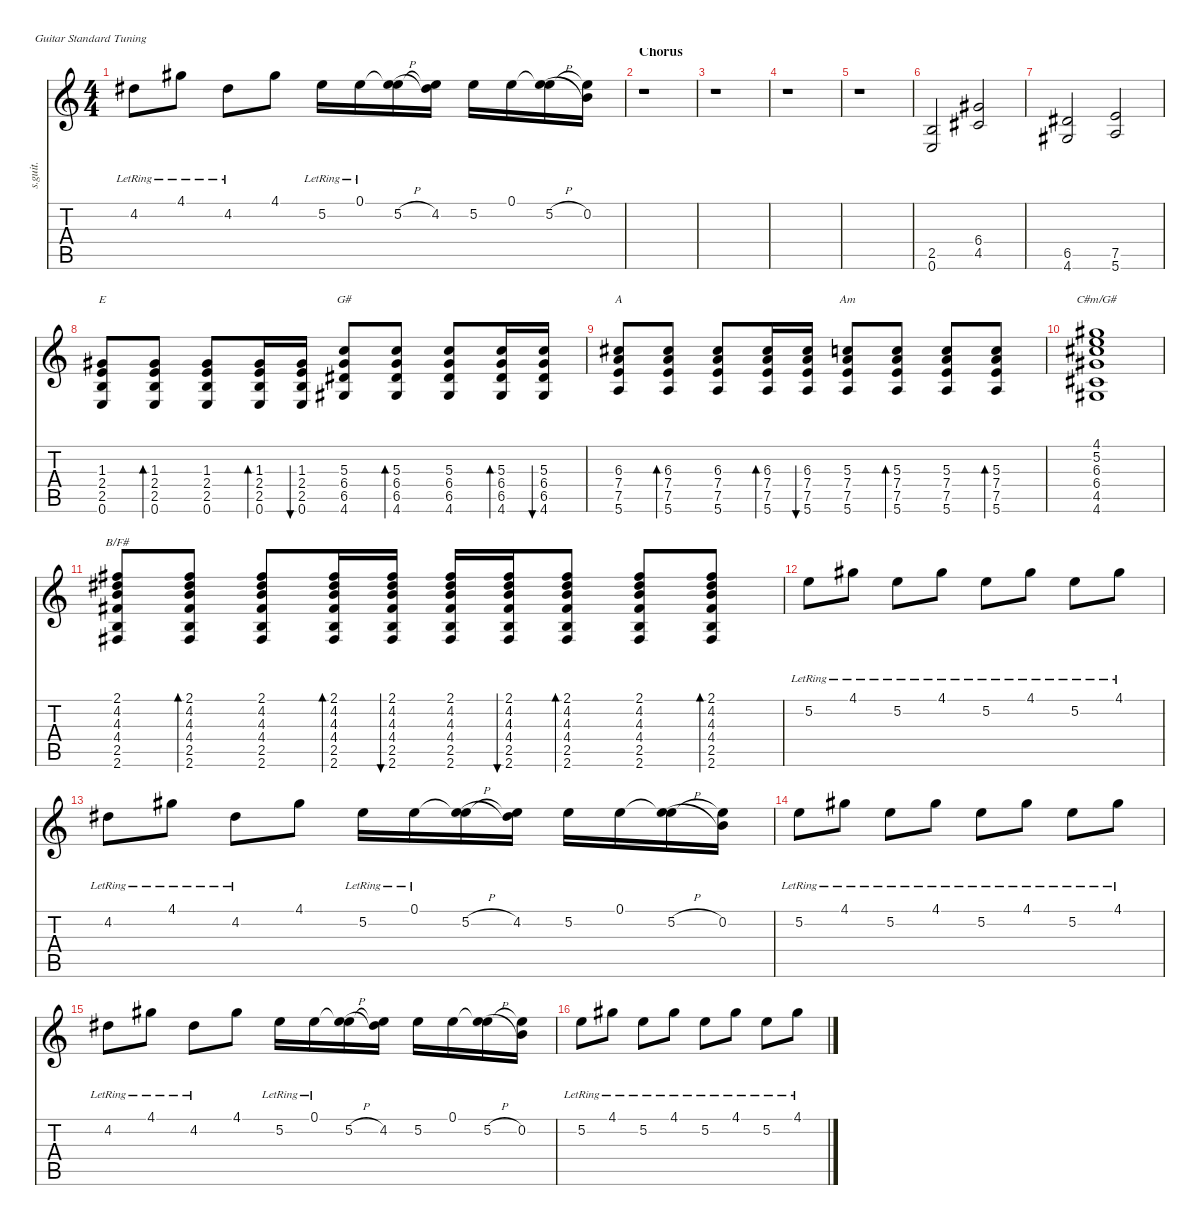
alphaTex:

\defaultSystemsLayout 4
\hideDynamics
\bracketExtendMode nobrackets
\track ("Joey Santiago (Left Guitar)" "s.guit.") {instrument distortionguitar}
\staff {score tabs}
\tuning (E4 B3 G3 D3 A2 E2)
\chord ("E" 3 1 2 2 0 x) {showdiagram false}
\chord ("G#" 3 1 2 2 0 x) {showdiagram false}
\chord ("A" 3 1 2 2 0 x) {showdiagram false}
\chord ("Am" 3 1 2 2 0 x) {showdiagram false}
\chord ("C#m/G#" 3 1 2 2 0 x) {showdiagram false}
\chord ("B/F#" 3 1 2 2 0 x) {showdiagram false}
\ts (4 4)
\tempo (81 hide)
\clef g2
\ks c
4.2{lr acc #}.8{lyrics (0 "") lyrics (1 "") lyrics (2 "") lyrics (3 "") lyrics (4 "") dy mf} 4.1{lr acc #}.8{lyrics (0 "") lyrics (1 "") lyrics (2 "") lyrics (3 "") lyrics (4 "")} 4.2{lr acc #}.8{lyrics (0 "") lyrics (1 "") lyrics (2 "") lyrics (3 "") lyrics (4 "")} 4.1{acc #}.8{lyrics (0 "") lyrics (1 "") lyrics (2 "") lyrics (3 "") lyrics (4 "") dy f} 5.2{lr}.16{lyrics (0 "") lyrics (1 "") lyrics (2 "") lyrics (3 "") lyrics (4 "")} 0.1{lr}.16{lyrics (0 "") lyrics (1 "") lyrics (2 "") lyrics (3 "") lyrics (4 "")} (5.2{h} 0.1{t}).16{lyrics (0 "") lyrics (1 "") lyrics (2 "") lyrics (3 "") lyrics (4 "") dy mf} (0.1{t} 4.2{acc #}).16{lyrics (0 "") lyrics (1 "") lyrics (2 "") lyrics (3 "") lyrics (4 "")} 5.2.16{lyrics (0 "") lyrics (1 "") lyrics (2 "") lyrics (3 "") lyrics (4 "")} 0.1.16{lyrics (0 "") lyrics (1 "") lyrics (2 "") lyrics (3 "") lyrics (4 "") dy f} (5.2{h} 0.1{t}).16{lyrics (0 "") lyrics (1 "") lyrics (2 "") lyrics (3 "") lyrics (4 "") dy mf} (0.1{t} 0.2).16{lyrics (0 "") lyrics (1 "") lyrics (2 "") lyrics (3 "") lyrics (4 "")} |
\section ("" "Chorus")
r.1 |
r.1 |
r.1 |
r.1 |
(2.5 0.6).2{lyrics (0 "") lyrics (1 "") lyrics (2 "") lyrics (3 "") lyrics (4 "")} (6.4{acc #} 4.5{acc #}).2{lyrics (0 "") lyrics (1 "") lyrics (2 "") lyrics (3 "") lyrics (4 "")} |
(6.5{acc #} 4.6{acc #}).2{lyrics (0 "") lyrics (1 "") lyrics (2 "") lyrics (3 "") lyrics (4 "")} (7.5 5.6).2{lyrics (0 "") lyrics (1 "") lyrics (2 "") lyrics (3 "") lyrics (4 "")} |
(1.3{acc #} 2.4 2.5 0.6).8{ch "E" lyrics (0 "") lyrics (1 "") lyrics (2 "") lyrics (3 "") lyrics (4 "")} (1.3{acc #} 2.4 2.5 0.6).8{bd 30 lyrics (0 "") lyrics (1 "") lyrics (2 "") lyrics (3 "") lyrics (4 "")} (1.3{acc #} 2.4 2.5 0.6).8{lyrics (0 "") lyrics (1 "") lyrics (2 "") lyrics (3 "") lyrics (4 "")} (1.3{acc #} 2.4 2.5 0.6).16{bd 30 lyrics (0 "") lyrics (1 "") lyrics (2 "") lyrics (3 "") lyrics (4 "")} (1.3{acc #} 2.4 2.5 0.6).16{bu 30 lyrics (0 "") lyrics (1 "") lyrics (2 "") lyrics (3 "") lyrics (4 "")} (5.3 6.4{acc #} 6.5{acc #} 4.6{acc #}).8{ch "G#" lyrics (0 "") lyrics (1 "") lyrics (2 "") lyrics (3 "") lyrics (4 "")} (5.3 6.4{acc #} 6.5{acc #} 4.6{acc #}).8{bd 30 lyrics (0 "") lyrics (1 "") lyrics (2 "") lyrics (3 "") lyrics (4 "")} (5.3 6.4{acc #} 6.5{acc #} 4.6{acc #}).8{lyrics (0 "") lyrics (1 "") lyrics (2 "") lyrics (3 "") lyrics (4 "")} (5.3 6.4{acc #} 6.5{acc #} 4.6{acc #}).16{bd 30 lyrics (0 "") lyrics (1 "") lyrics (2 "") lyrics (3 "") lyrics (4 "")} (5.3 6.4{acc #} 6.5{acc #} 4.6{acc #}).16{bu 30 lyrics (0 "") lyrics (1 "") lyrics (2 "") lyrics (3 "") lyrics (4 "")} |
(6.3{acc #} 7.4 7.5 5.6).8{ch "A" lyrics (0 "") lyrics (1 "") lyrics (2 "") lyrics (3 "") lyrics (4 "")} (6.3{acc #} 7.4 7.5 5.6).8{bd 30 lyrics (0 "") lyrics (1 "") lyrics (2 "") lyrics (3 "") lyrics (4 "") dy mp} (6.3{acc #} 7.4 7.5 5.6).8{lyrics (0 "") lyrics (1 "") lyrics (2 "") lyrics (3 "") lyrics (4 "")} (6.3{acc #} 7.4 7.5 5.6).16{bd 30 lyrics (0 "") lyrics (1 "") lyrics (2 "") lyrics (3 "") lyrics (4 "")} (6.3{acc #} 7.4 7.5 5.6).16{bu 30 lyrics (0 "") lyrics (1 "") lyrics (2 "") lyrics (3 "") lyrics (4 "")} (5.3 7.4 7.5 5.6).8{ch "Am" lyrics (0 "") lyrics (1 "") lyrics (2 "") lyrics (3 "") lyrics (4 "")} (5.3 7.4 7.5 5.6).8{bd 30 lyrics (0 "") lyrics (1 "") lyrics (2 "") lyrics (3 "") lyrics (4 "")} (5.3 7.4 7.5 5.6).8{lyrics (0 "") lyrics (1 "") lyrics (2 "") lyrics (3 "") lyrics (4 "")} (5.3 7.4 7.5 5.6).8{bd 30 lyrics (0 "") lyrics (1 "") lyrics (2 "") lyrics (3 "") lyrics (4 "")} |
(4.1{acc #} 5.2 6.3{acc #} 6.4{acc #} 4.5{acc #} 4.6{acc #}).1{ch "C#m/G#" lyrics (0 "") lyrics (1 "") lyrics (2 "") lyrics (3 "") lyrics (4 "") dy mf} |
(2.1{acc #} 4.2{acc #} 4.3 4.4{acc #} 2.5 2.6{acc #}).8{ch "B/F#" lyrics (0 "") lyrics (1 "") lyrics (2 "") lyrics (3 "") lyrics (4 "")} (2.1{acc #} 4.2{acc #} 4.3 4.4{acc #} 2.5 2.6{acc #}).8{bd 30 lyrics (0 "") lyrics (1 "") lyrics (2 "") lyrics (3 "") lyrics (4 "")} (2.1{acc #} 4.2{acc #} 4.3 4.4{acc #} 2.5 2.6{acc #}).8{lyrics (0 "") lyrics (1 "") lyrics (2 "") lyrics (3 "") lyrics (4 "")} (2.1{acc #} 4.2{acc #} 4.3 4.4{acc #} 2.5 2.6{acc #}).16{bd 30 lyrics (0 "") lyrics (1 "") lyrics (2 "") lyrics (3 "") lyrics (4 "")} (2.1{acc #} 4.2{acc #} 4.3 4.4{acc #} 2.5 2.6{acc #}).16{bu 30 lyrics (0 "") lyrics (1 "") lyrics (2 "") lyrics (3 "") lyrics (4 "")} (2.1{acc #} 4.2{acc #} 4.3 4.4{acc #} 2.5 2.6{acc #}).16{lyrics (0 "") lyrics (1 "") lyrics (2 "") lyrics (3 "") lyrics (4 "")} (2.1{acc #} 4.2{acc #} 4.3 4.4{acc #} 2.5 2.6{acc #}).16{bu 30 lyrics (0 "") lyrics (1 "") lyrics (2 "") lyrics (3 "") lyrics (4 "")} (2.1{acc #} 4.2{acc #} 4.3 4.4{acc #} 2.5 2.6{acc #}).8{bd 30 lyrics (0 "") lyrics (1 "") lyrics (2 "") lyrics (3 "") lyrics (4 "")} (2.1{acc #} 4.2{acc #} 4.3 4.4{acc #} 2.5 2.6{acc #}).8{lyrics (0 "") lyrics (1 "") lyrics (2 "") lyrics (3 "") lyrics (4 "")} (2.1{acc #} 4.2{acc #} 4.3 4.4{acc #} 2.5 2.6{acc #}).8{bd 30 lyrics (0 "") lyrics (1 "") lyrics (2 "") lyrics (3 "") lyrics (4 "")} |
5.2{lr}.8{lyrics (0 "") lyrics (1 "") lyrics (2 "") lyrics (3 "") lyrics (4 "")} 4.1{lr acc #}.8{lyrics (0 "") lyrics (1 "") lyrics (2 "") lyrics (3 "") lyrics (4 "")} 5.2{lr}.8{lyrics (0 "") lyrics (1 "") lyrics (2 "") lyrics (3 "") lyrics (4 "")} 4.1{lr acc #}.8{lyrics (0 "") lyrics (1 "") lyrics (2 "") lyrics (3 "") lyrics (4 "")} 5.2{lr}.8{lyrics (0 "") lyrics (1 "") lyrics (2 "") lyrics (3 "") lyrics (4 "")} 4.1{lr acc #}.8{lyrics (0 "") lyrics (1 "") lyrics (2 "") lyrics (3 "") lyrics (4 "")} 5.2{lr}.8{lyrics (0 "") lyrics (1 "") lyrics (2 "") lyrics (3 "") lyrics (4 "")} 4.1{lr acc #}.8{lyrics (0 "") lyrics (1 "") lyrics (2 "") lyrics (3 "") lyrics (4 "")} |
4.2{lr acc #}.8{lyrics (0 "") lyrics (1 "") lyrics (2 "") lyrics (3 "") lyrics (4 "")} 4.1{lr acc #}.8{lyrics (0 "") lyrics (1 "") lyrics (2 "") lyrics (3 "") lyrics (4 "")} 4.2{lr acc #}.8{lyrics (0 "") lyrics (1 "") lyrics (2 "") lyrics (3 "") lyrics (4 "")} 4.1{acc #}.8{lyrics (0 "") lyrics (1 "") lyrics (2 "") lyrics (3 "") lyrics (4 "") dy f} 5.2{lr}.16{lyrics (0 "") lyrics (1 "") lyrics (2 "") lyrics (3 "") lyrics (4 "")} 0.1{lr}.16{lyrics (0 "") lyrics (1 "") lyrics (2 "") lyrics (3 "") lyrics (4 "")} (5.2{h} 0.1{t}).16{lyrics (0 "") lyrics (1 "") lyrics (2 "") lyrics (3 "") lyrics (4 "") dy mf} (0.1{t} 4.2{acc #}).16{lyrics (0 "") lyrics (1 "") lyrics (2 "") lyrics (3 "") lyrics (4 "")} 5.2.16{lyrics (0 "") lyrics (1 "") lyrics (2 "") lyrics (3 "") lyrics (4 "")} 0.1.16{lyrics (0 "") lyrics (1 "") lyrics (2 "") lyrics (3 "") lyrics (4 "") dy f} (5.2{h} 0.1{t}).16{lyrics (0 "") lyrics (1 "") lyrics (2 "") lyrics (3 "") lyrics (4 "") dy mf} (0.1{t} 0.2).16{lyrics (0 "") lyrics (1 "") lyrics (2 "") lyrics (3 "") lyrics (4 "")} |
5.2{lr}.8{lyrics (0 "") lyrics (1 "") lyrics (2 "") lyrics (3 "") lyrics (4 "")} 4.1{lr acc #}.8{lyrics (0 "") lyrics (1 "") lyrics (2 "") lyrics (3 "") lyrics (4 "")} 5.2{lr}.8{lyrics (0 "") lyrics (1 "") lyrics (2 "") lyrics (3 "") lyrics (4 "")} 4.1{lr acc #}.8{lyrics (0 "") lyrics (1 "") lyrics (2 "") lyrics (3 "") lyrics (4 "")} 5.2{lr}.8{lyrics (0 "") lyrics (1 "") lyrics (2 "") lyrics (3 "") lyrics (4 "")} 4.1{lr acc #}.8{lyrics (0 "") lyrics (1 "") lyrics (2 "") lyrics (3 "") lyrics (4 "")} 5.2{lr}.8{lyrics (0 "") lyrics (1 "") lyrics (2 "") lyrics (3 "") lyrics (4 "")} 4.1{lr acc #}.8{lyrics (0 "") lyrics (1 "") lyrics (2 "") lyrics (3 "") lyrics (4 "")} |
4.2{lr acc #}.8{lyrics (0 "") lyrics (1 "") lyrics (2 "") lyrics (3 "") lyrics (4 "")} 4.1{lr acc #}.8{lyrics (0 "") lyrics (1 "") lyrics (2 "") lyrics (3 "") lyrics (4 "")} 4.2{lr acc #}.8{lyrics (0 "") lyrics (1 "") lyrics (2 "") lyrics (3 "") lyrics (4 "")} 4.1{acc #}.8{lyrics (0 "") lyrics (1 "") lyrics (2 "") lyrics (3 "") lyrics (4 "") dy f} 5.2{lr}.16{lyrics (0 "") lyrics (1 "") lyrics (2 "") lyrics (3 "") lyrics (4 "")} 0.1{lr}.16{lyrics (0 "") lyrics (1 "") lyrics (2 "") lyrics (3 "") lyrics (4 "")} (5.2{h} 0.1{t}).16{lyrics (0 "") lyrics (1 "") lyrics (2 "") lyrics (3 "") lyrics (4 "") dy mf} (0.1{t} 4.2{acc #}).16{lyrics (0 "") lyrics (1 "") lyrics (2 "") lyrics (3 "") lyrics (4 "")} 5.2.16{lyrics (0 "") lyrics (1 "") lyrics (2 "") lyrics (3 "") lyrics (4 "")} 0.1.16{lyrics (0 "") lyrics (1 "") lyrics (2 "") lyrics (3 "") lyrics (4 "") dy f} (5.2{h} 0.1{t}).16{lyrics (0 "") lyrics (1 "") lyrics (2 "") lyrics (3 "") lyrics (4 "") dy mf} (0.1{t} 0.2).16{lyrics (0 "") lyrics (1 "") lyrics (2 "") lyrics (3 "") lyrics (4 "")} |
5.2{lr}.8{lyrics (0 "") lyrics (1 "") lyrics (2 "") lyrics (3 "") lyrics (4 "")} 4.1{lr acc #}.8{lyrics (0 "") lyrics (1 "") lyrics (2 "") lyrics (3 "") lyrics (4 "")} 5.2{lr}.8{lyrics (0 "") lyrics (1 "") lyrics (2 "") lyrics (3 "") lyrics (4 "")} 4.1{lr acc #}.8{lyrics (0 "") lyrics (1 "") lyrics (2 "") lyrics (3 "") lyrics (4 "")} 5.2{lr}.8{lyrics (0 "") lyrics (1 "") lyrics (2 "") lyrics (3 "") lyrics (4 "")} 4.1{lr acc #}.8{lyrics (0 "") lyrics (1 "") lyrics (2 "") lyrics (3 "") lyrics (4 "")} 5.2{lr}.8{lyrics (0 "") lyrics (1 "") lyrics (2 "") lyrics (3 "") lyrics (4 "")} 4.1{lr acc #}.8{lyrics (0 "") lyrics (1 "") lyrics (2 "") lyrics (3 "") lyrics (4 "")}
